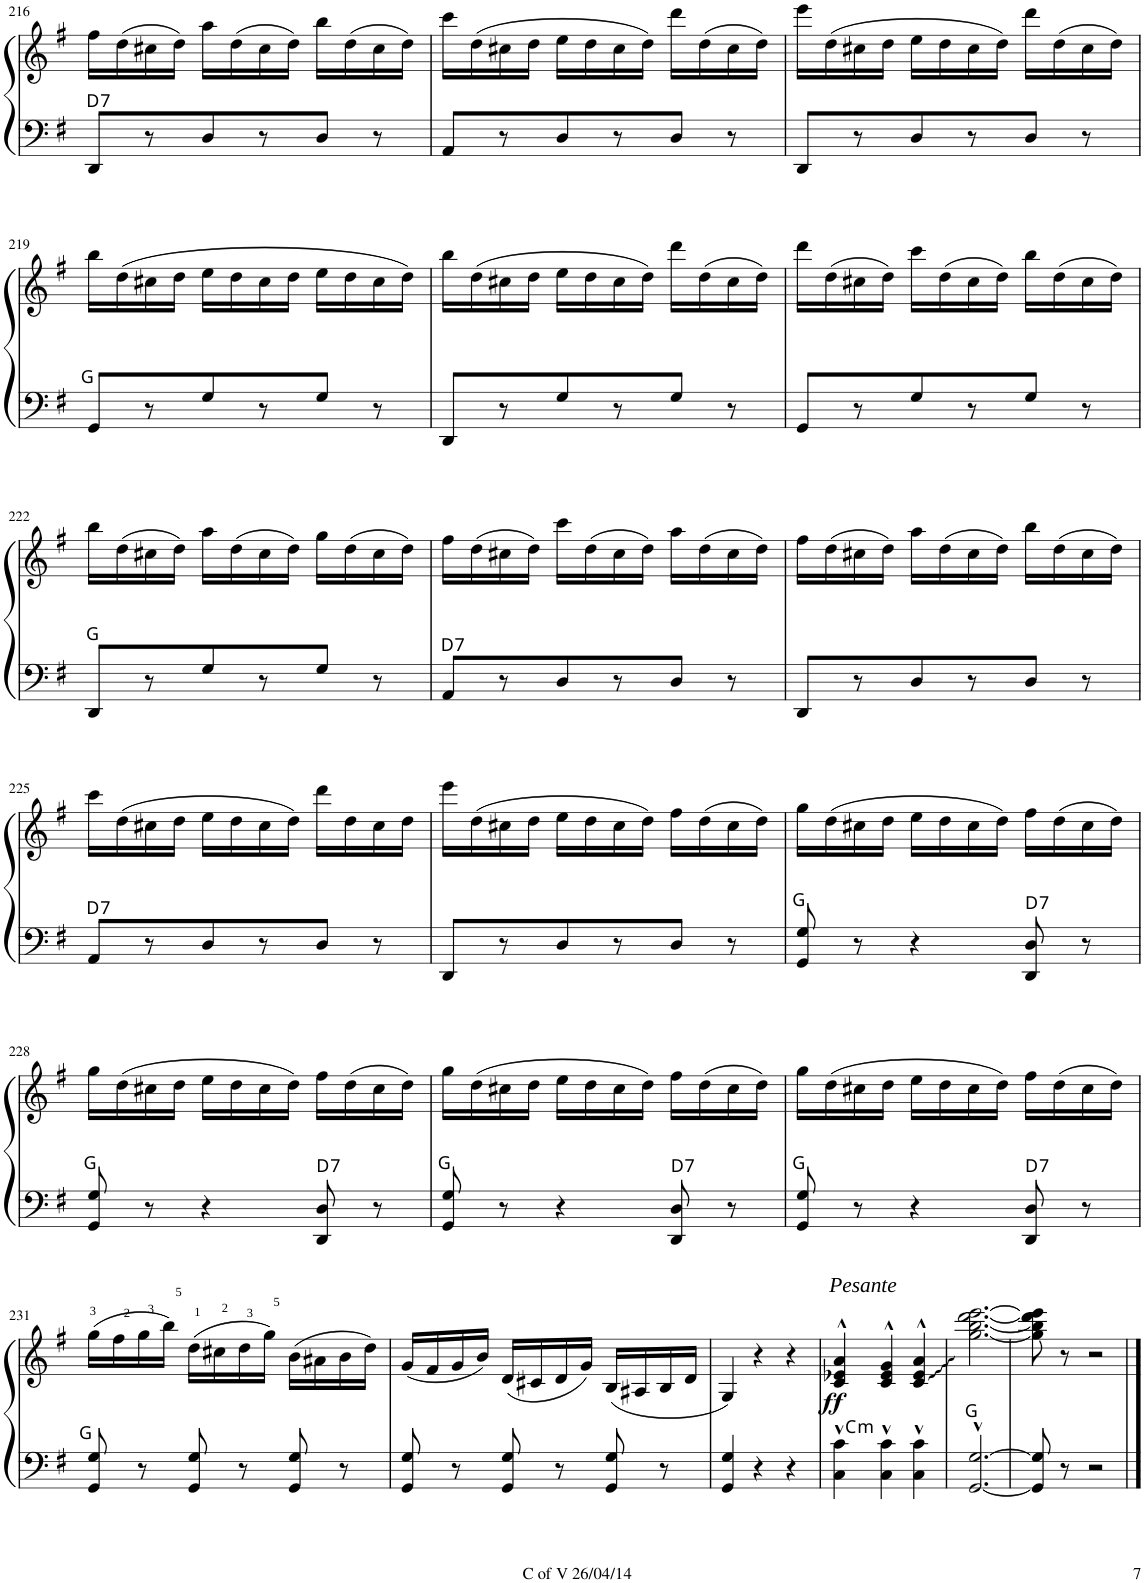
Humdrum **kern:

**kern	**kern	**dynam	**harte
*part1	*part1	*part1	*part1
*staff2	*staff1	*staff1/2	*
*I"Accordion	*	*	*
*I'Acc	*	*	*
!!LO:PB:g=z
*clefF4	*clefG2	*	*
*k[f#]	*k[f#]	*	*
*M3/4	*M3/4	*	*
=216	=216	=216	=216
!	!	!	!LO:H:kt=7
8DD/L	16ff#\LL	.	D:7
.	(16dd\	.	.
8r	16cc#X\	.	.
.	16dd\JJ)	.	.
8D/	16aa\LL	.	.
.	(16dd\	.	.
8r	16cc#\	.	.
.	16dd\JJ)	.	.
8D/J	16bb\LL	.	.
.	(16dd\	.	.
8r	16cc#\	.	.
.	16dd\JJ)	.	.
=217	=217	=217	=217
8AA/L	16ccc\LL	.	.
.	(16dd\	.	.
8r	16cc#X\	.	.
.	16dd\JJ	.	.
8D/	16ee\LL	.	.
.	16dd\	.	.
8r	16cc#\	.	.
.	16dd\JJ)	.	.
8D/J	16ddd\LL	.	.
.	(16dd\	.	.
8r	16cc#\	.	.
.	16dd\JJ)	.	.
=218	=218	=218	=218
8DD/L	16eee\LL	.	.
.	(16dd\	.	.
8r	16cc#X\	.	.
.	16dd\JJ	.	.
8D/	16ee\LL	.	.
.	16dd\	.	.
8r	16cc#\	.	.
.	16dd\JJ)	.	.
8D/J	16ddd\LL	.	.
.	(16dd\	.	.
8r	16cc#\	.	.
.	16dd\JJ)	.	.
!!LO:LB:g=z
=219	=219	=219	=219
8GG/L	16bb\LL	.	G:maj
.	(16dd\	.	.
8r	16cc#X\	.	.
.	16dd\JJ	.	.
8G/	16ee\LL	.	.
.	16dd\	.	.
8r	16cc#\	.	.
.	16dd\JJ	.	.
8G/J	16ee\LL	.	.
.	16dd\	.	.
8r	16cc#\	.	.
.	16dd\JJ)	.	.
=220	=220	=220	=220
8DD/L	16bb\LL	.	.
.	(16dd\	.	.
8r	16cc#X\	.	.
.	16dd\JJ	.	.
8G/	16ee\LL	.	.
.	16dd\	.	.
8r	16cc#\	.	.
.	16dd\JJ)	.	.
8G/J	16ddd\LL	.	.
.	(16dd\	.	.
8r	16cc#\	.	.
.	16dd\JJ)	.	.
=221	=221	=221	=221
8GG/L	16ddd\LL	.	.
.	(16dd\	.	.
8r	16cc#X\	.	.
.	16dd\JJ)	.	.
8G/	16ccc\LL	.	.
.	(16dd\	.	.
8r	16cc#\	.	.
.	16dd\JJ)	.	.
8G/J	16bb\LL	.	.
.	(16dd\	.	.
8r	16cc#\	.	.
.	16dd\JJ)	.	.
!!LO:LB:g=z
=222	=222	=222	=222
8DD/L	16bb\LL	.	G:maj
.	(16dd\	.	.
8r	16cc#X\	.	.
.	16dd\JJ)	.	.
8G/	16aa\LL	.	.
.	(16dd\	.	.
8r	16cc#\	.	.
.	16dd\JJ)	.	.
8G/J	16gg\LL	.	.
.	(16dd\	.	.
8r	16cc#\	.	.
.	16dd\JJ)	.	.
=223	=223	=223	=223
!	!	!	!LO:H:kt=7
8AA/L	16ff#\LL	.	D:7
.	(16dd\	.	.
8r	16cc#X\	.	.
.	16dd\JJ)	.	.
8D/	16ccc\LL	.	.
.	(16dd\	.	.
8r	16cc#\	.	.
.	16dd\JJ)	.	.
8D/J	16aa\LL	.	.
.	(16dd\	.	.
8r	16cc#\	.	.
.	16dd\JJ)	.	.
=224	=224	=224	=224
8DD/L	16ff#\LL	.	.
.	(16dd\	.	.
8r	16cc#X\	.	.
.	16dd\JJ)	.	.
8D/	16aa\LL	.	.
.	(16dd\	.	.
8r	16cc#\	.	.
.	16dd\JJ)	.	.
8D/J	16bb\LL	.	.
.	(16dd\	.	.
8r	16cc#\	.	.
.	16dd\JJ)	.	.
!!LO:LB:g=z
=225	=225	=225	=225
!	!	!	!LO:H:kt=7
8AA/L	16ccc\LL	.	D:7
.	(16dd\	.	.
8r	16cc#X\	.	.
.	16dd\JJ	.	.
8D/	16ee\LL	.	.
.	16dd\	.	.
8r	16cc#\	.	.
.	16dd\JJ)	.	.
8D/J	16ddd\LL	.	.
.	16dd\	.	.
8r	16cc#\	.	.
.	16dd\JJ	.	.
=226	=226	=226	=226
8DD/L	16eee\LL	.	.
.	(16dd\	.	.
8r	16cc#X\	.	.
.	16dd\JJ	.	.
8D/	16ee\LL	.	.
.	16dd\	.	.
8r	16cc#\	.	.
.	16dd\JJ)	.	.
8D/J	16ff#\LL	.	.
.	(16dd\	.	.
8r	16cc#\	.	.
.	16dd\JJ)	.	.
=227	=227	=227	=227
8GG/ 8G/	16gg\LL	.	G:maj
.	(16dd\	.	.
8r	16cc#X\	.	.
.	16dd\JJ	.	.
4r	16ee\LL	.	.
.	16dd\	.	.
.	16cc#\	.	.
.	16dd\JJ)	.	.
!	!	!	!LO:H:kt=7
8DD/ 8D/	16ff#\LL	.	D:7
.	(16dd\	.	.
8r	16cc#\	.	.
.	16dd\JJ)	.	.
!!LO:LB:g=z
=228	=228	=228	=228
8GG/ 8G/	16gg\LL	.	G:maj
.	(16dd\	.	.
8r	16cc#X\	.	.
.	16dd\JJ	.	.
4r	16ee\LL	.	.
.	16dd\	.	.
.	16cc#\	.	.
.	16dd\JJ)	.	.
!	!	!	!LO:H:kt=7
8DD/ 8D/	16ff#\LL	.	D:7
.	(16dd\	.	.
8r	16cc#\	.	.
.	16dd\JJ)	.	.
=229	=229	=229	=229
8GG/ 8G/	16gg\LL	.	G:maj
.	(16dd\	.	.
8r	16cc#X\	.	.
.	16dd\JJ	.	.
4r	16ee\LL	.	.
.	16dd\	.	.
.	16cc#\	.	.
.	16dd\JJ)	.	.
!	!	!	!LO:H:kt=7
8DD/ 8D/	16ff#\LL	.	D:7
.	(16dd\	.	.
8r	16cc#\	.	.
.	16dd\JJ)	.	.
=230	=230	=230	=230
8GG/ 8G/	16gg\LL	.	G:maj
.	(16dd\	.	.
8r	16cc#X\	.	.
.	16dd\JJ	.	.
4r	16ee\LL	.	.
.	16dd\	.	.
.	16cc#\	.	.
.	16dd\JJ)	.	.
!	!	!	!LO:H:kt=7
8DD/ 8D/	16ff#\LL	.	D:7
.	(16dd\	.	.
8r	16cc#\	.	.
.	16dd\JJ)	.	.
!!LO:LB:g=z
=231	=231	=231	=231
8GG/ 8G/	(16gg\LL	.	G:maj
.	16ff#\	.	.
8r	16gg\	.	.
.	16bb\JJ)	.	.
8GG/ 8G/	(16dd\LL	.	.
.	16cc#X\	.	.
8r	16dd\	.	.
.	16gg\JJ)	.	.
8GG/ 8G/	(16b\LL	.	.
.	16a#X\	.	.
8r	16b\	.	.
.	16dd\JJ)	.	.
=232	=232	=232	=232
8GG/ 8G/	(16g/LL	.	.
.	16f#/	.	.
8r	16g/	.	.
.	16b/JJ)	.	.
8GG/ 8G/	(16d/LL	.	.
.	16c#X/	.	.
8r	16d/	.	.
.	16g/JJ)	.	.
8GG/ 8G/	(16B/LL	.	.
.	16A#X/	.	.
8r	16B/	.	.
.	16d/JJ	.	.
=233	=233	=233	=233
4GG/ 4G/	4G/)	.	.
4r	4r	.	.
4r	4r	.	.
=234	=234	=234	=234
!	!LO:TX:a:i:t=Pesante	!	!
!	!	!LO:DY:b	!
4C\^^ 4c\^^	4c/^^ 4e-X/^^ 4a/^^	ff	.
!	!	!	!LO:H:kt=m
4C\^^ 4c\^^	4c/^^ 4e-/^^ 4g/^^	.	C:min
4C\^^ 4c\^^	4c/^^ 4e-/^^ 4a/^^	.	.
=235	=235	=235	=235
[2.GG/^^ [2.G/^^	[2.gg\ [2.bb\ [2.ddd\ [2.eee\	.	G:maj
=236	=236	=236	=236
8GG/] 8G/]	8gg\] 8bb\] 8ddd\] 8eee\]	.	.
8r	8r	.	.
2r	2r	.	.
==	==	==	==
*-	*-	*-	*-
